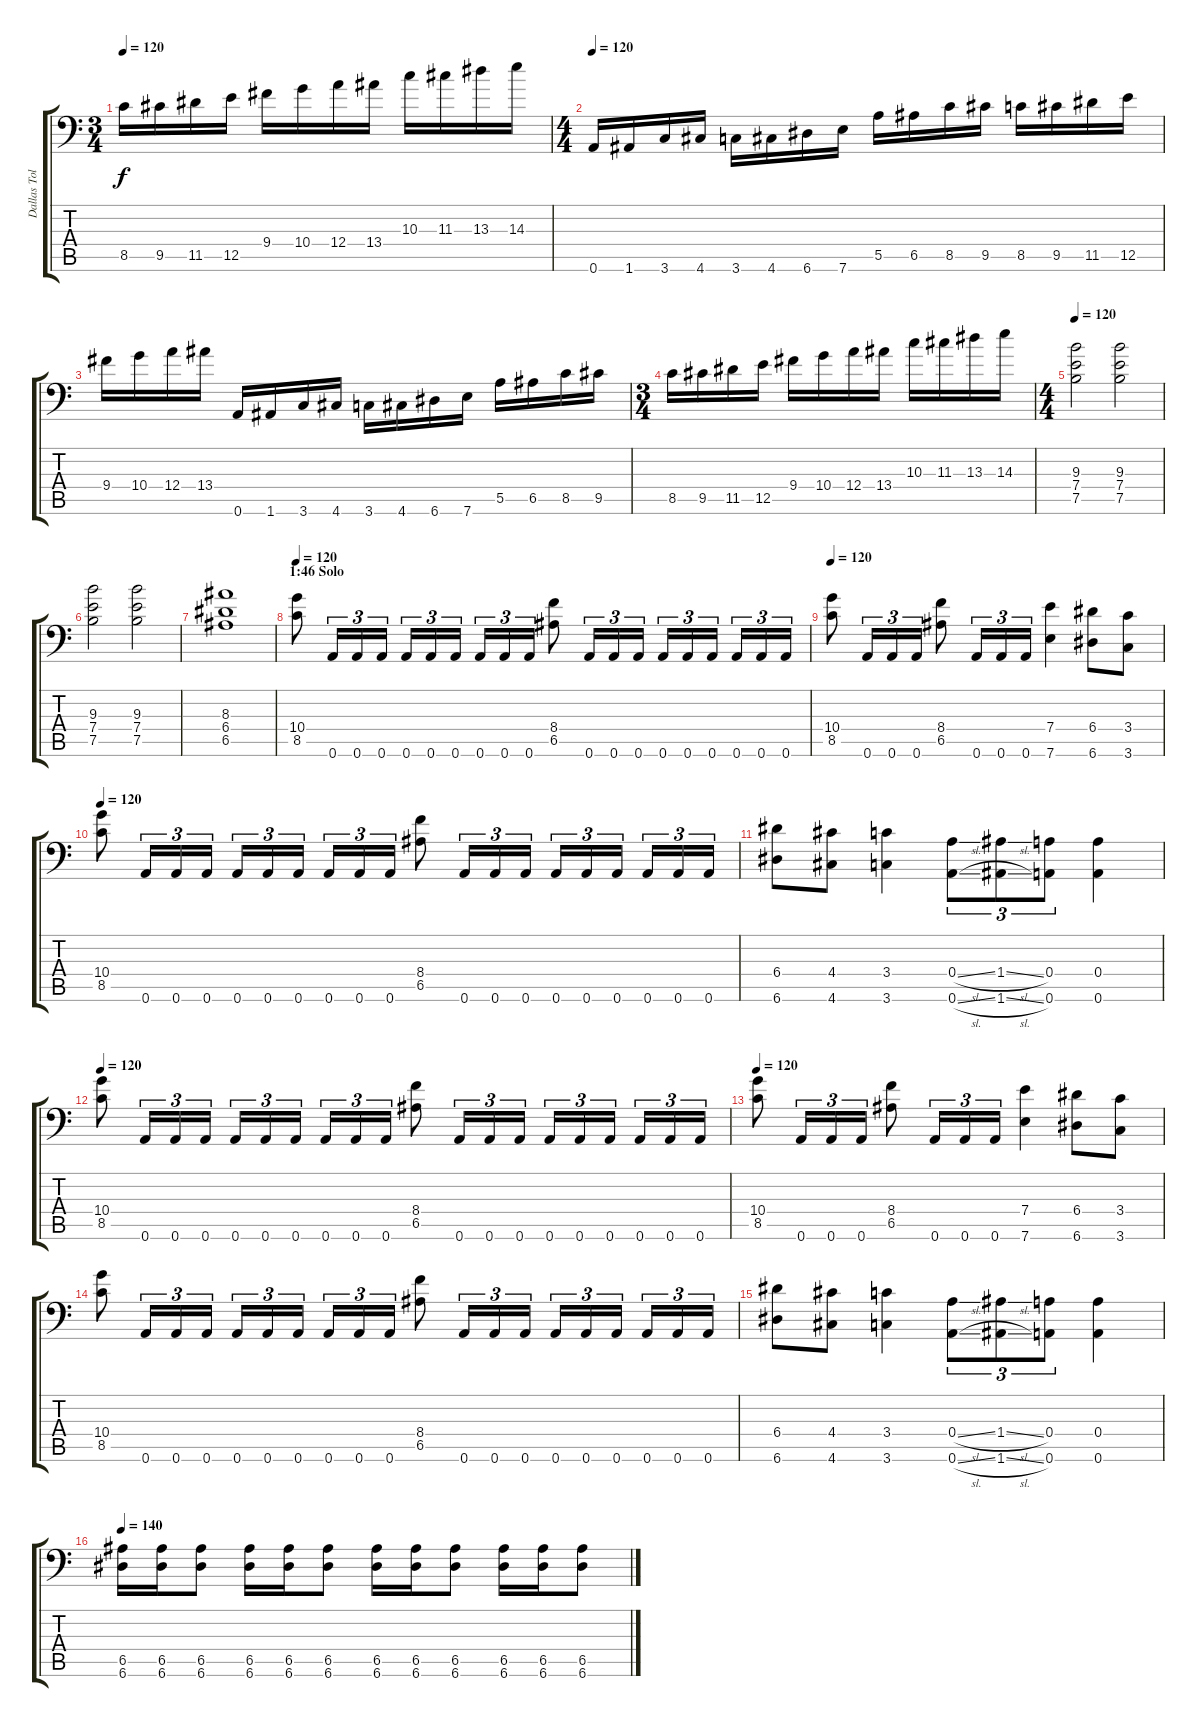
\track ("Dallas Toler-Wade" "Dallas Tol") {instrument distortionguitar}
\staff {score tabs}
\tuning (B3 Gb3 D3 A2 E2 A1) {hide}
\ts (3 4)
\tempo 120
\clef f4
\ks c
8.5.16{dy f} 9.5.16 11.5.16 12.5.16 9.4.16 10.4.16 12.4.16 13.4.16 10.3.16 11.3.16 13.3.16 14.3.16 |
\ts (4 4)
\tempo 120
0.6.16 1.6.16 3.6.16 4.6.16 3.6.16 4.6.16 6.6.16 7.6.16 5.5.16 6.5.16 8.5.16 9.5.16 8.5.16 9.5.16 11.5.16 12.5.16 |
9.4.16 10.4.16 12.4.16 13.4.16 0.6.16 1.6.16 3.6.16 4.6.16 3.6.16 4.6.16 6.6.16 7.6.16 5.5.16 6.5.16 8.5.16 9.5.16 |
\ts (3 4)
8.5.16 9.5.16 11.5.16 12.5.16 9.4.16 10.4.16 12.4.16 13.4.16 10.3.16 11.3.16 13.3.16 14.3.16 |
\ts (4 4)
\tempo 120
(9.3 7.4 7.5).2 (9.3 7.4 7.5).2 |
(9.3 7.4 7.5).2 (9.3 7.4 7.5).2 |
(8.3 6.4 6.5).1 |
\section ("" "1:46 Solo")
\tempo 120
(10.4 8.5).8{balance 8} 0.6.16{tu (3 2)} 0.6.16{tu (3 2)} 0.6.16{tu (3 2)} 0.6.16{tu (3 2)} 0.6.16{tu (3 2)} 0.6.16{tu (3 2)} 0.6.16{tu (3 2)} 0.6.16{tu (3 2)} 0.6.16{tu (3 2)} (8.4 6.5).8 0.6.16{tu (3 2)} 0.6.16{tu (3 2)} 0.6.16{tu (3 2)} 0.6.16{tu (3 2)} 0.6.16{tu (3 2)} 0.6.16{tu (3 2)} 0.6.16{tu (3 2)} 0.6.16{tu (3 2)} 0.6.16{tu (3 2)} |
\tempo 120
(10.4 8.5).8 0.6.16{tu (3 2)} 0.6.16{tu (3 2)} 0.6.16{tu (3 2)} (8.4 6.5).8 0.6.16{tu (3 2)} 0.6.16{tu (3 2)} 0.6.16{tu (3 2)} (7.4 7.6).4 (6.4 6.6).8 (3.4 3.6).8 |
\tempo 120
(10.4 8.5).8 0.6.16{tu (3 2)} 0.6.16{tu (3 2)} 0.6.16{tu (3 2)} 0.6.16{tu (3 2)} 0.6.16{tu (3 2)} 0.6.16{tu (3 2)} 0.6.16{tu (3 2)} 0.6.16{tu (3 2)} 0.6.16{tu (3 2)} (8.4 6.5).8 0.6.16{tu (3 2)} 0.6.16{tu (3 2)} 0.6.16{tu (3 2)} 0.6.16{tu (3 2)} 0.6.16{tu (3 2)} 0.6.16{tu (3 2)} 0.6.16{tu (3 2)} 0.6.16{tu (3 2)} 0.6.16{tu (3 2)} |
(6.4 6.6).8 (4.4 4.6).8 (3.4 3.6).4 (0.4{sl} 0.6{sl}).8{tu (3 2)} (1.4{sl} 1.6{sl}).8{tu (3 2)} (0.4 0.6).8{tu (3 2)} (0.4 0.6).4 |
\tempo 120
(10.4 8.5).8 0.6.16{tu (3 2)} 0.6.16{tu (3 2)} 0.6.16{tu (3 2)} 0.6.16{tu (3 2)} 0.6.16{tu (3 2)} 0.6.16{tu (3 2)} 0.6.16{tu (3 2)} 0.6.16{tu (3 2)} 0.6.16{tu (3 2)} (8.4 6.5).8 0.6.16{tu (3 2)} 0.6.16{tu (3 2)} 0.6.16{tu (3 2)} 0.6.16{tu (3 2)} 0.6.16{tu (3 2)} 0.6.16{tu (3 2)} 0.6.16{tu (3 2)} 0.6.16{tu (3 2)} 0.6.16{tu (3 2)} |
\tempo 120
(10.4 8.5).8 0.6.16{tu (3 2)} 0.6.16{tu (3 2)} 0.6.16{tu (3 2)} (8.4 6.5).8 0.6.16{tu (3 2)} 0.6.16{tu (3 2)} 0.6.16{tu (3 2)} (7.4 7.6).4 (6.4 6.6).8 (3.4 3.6).8 |
(10.4 8.5).8 0.6.16{tu (3 2)} 0.6.16{tu (3 2)} 0.6.16{tu (3 2)} 0.6.16{tu (3 2)} 0.6.16{tu (3 2)} 0.6.16{tu (3 2)} 0.6.16{tu (3 2)} 0.6.16{tu (3 2)} 0.6.16{tu (3 2)} (8.4 6.5).8 0.6.16{tu (3 2)} 0.6.16{tu (3 2)} 0.6.16{tu (3 2)} 0.6.16{tu (3 2)} 0.6.16{tu (3 2)} 0.6.16{tu (3 2)} 0.6.16{tu (3 2)} 0.6.16{tu (3 2)} 0.6.16{tu (3 2)} |
(6.4 6.6).8 (4.4 4.6).8 (3.4 3.6).4 (0.4{sl} 0.6{sl}).8{tu (3 2)} (1.4{sl} 1.6{sl}).8{tu (3 2)} (0.4 0.6).8{tu (3 2)} (0.4 0.6).4 |
\tempo 140
(6.5 6.6).16 (6.5 6.6).16 (6.5 6.6).8 (6.5 6.6).16 (6.5 6.6).16 (6.5 6.6).8 (6.5 6.6).16 (6.5 6.6).16 (6.5 6.6).8 (6.5 6.6).16 (6.5 6.6).16 (6.5 6.6).8
